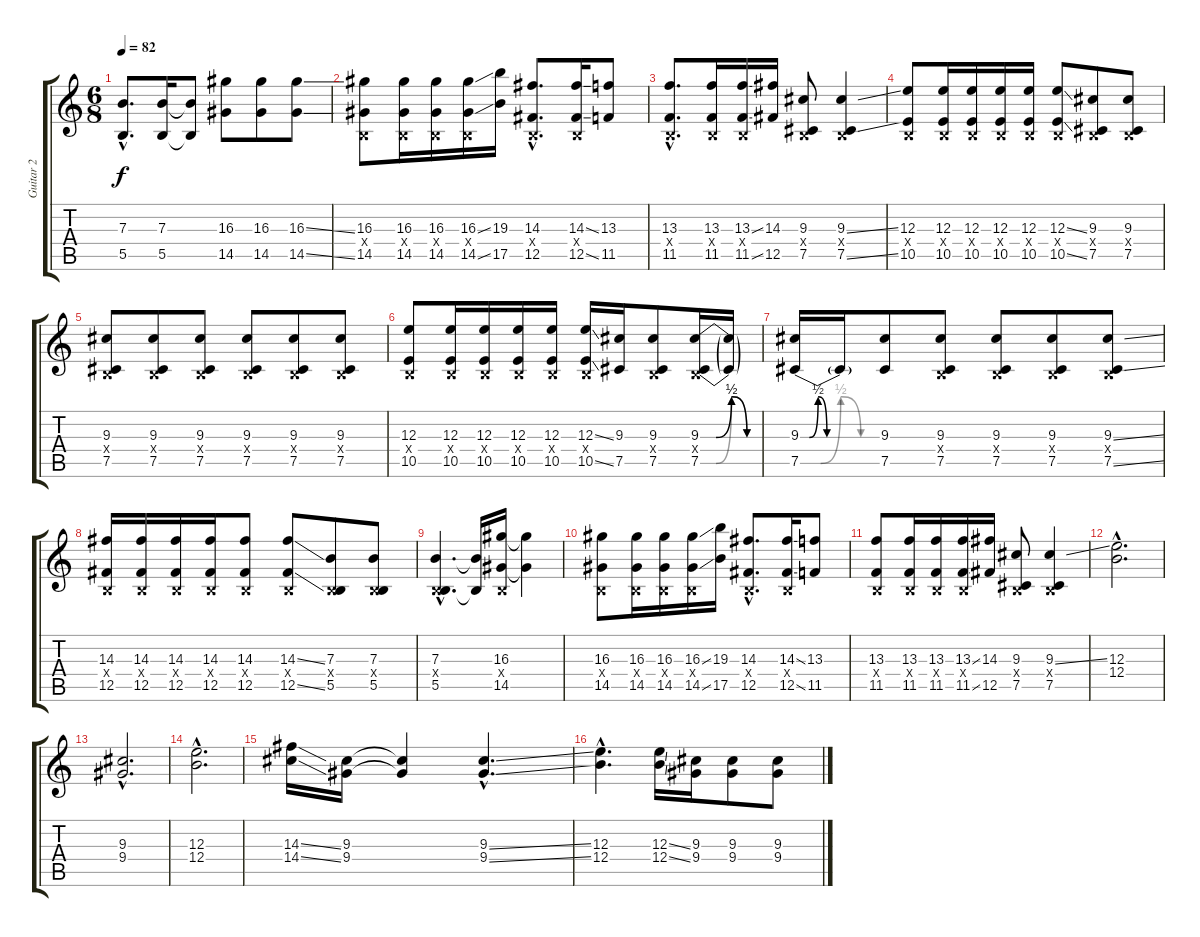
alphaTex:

\track ("Guitar 2" "Guitar 2") {instrument distortionguitar}
\staff {score tabs}
\tuning (Db4 Ab3 E3 B2 Gb2 B1) {hide}
\ts (6 8)
\tempo 82
\clef g2
\ks c
(7.3{hac} 5.5{hac}).8{d dy f} (7.3 5.5).16 (7.3{t} 5.5{t}).8 (16.3 14.5).8 (16.3 14.5).8 (16.3{ss} 14.5{ss}).8 |
(16.3 0.4{x} 14.5).8 (16.3 0.4{x} 14.5).16 (16.3 0.4{x} 14.5).16 (16.3{ss} 0.4{x} 14.5{ss}).16 (19.3 17.5).16 (14.3{hac} 0.4{hac x} 12.5{hac}).8{d} (14.3{ss} 0.4{x} 12.5{ss}).16 (13.3 11.5).8 |
(13.3{hac} 0.4{hac x} 11.5{hac}).8{d} (13.3 0.4{x} 11.5).16 (13.3{ss} 0.4{x} 11.5{ss}).16 (14.3 12.5).16 (9.3 0.4{x} 7.5).8 (9.3{ss} 0.4{x} 7.5{ss}).4 |
(12.3 0.4{x} 10.5).8 (12.3 0.4{x} 10.5).16 (12.3 0.4{x} 10.5).16 (12.3 0.4{x} 10.5).16 (12.3 0.4{x} 10.5).16 (12.3{ss} 0.4{x} 10.5{ss}).8 (9.3 0.4{x} 7.5).8 (9.3 0.4{x} 7.5).8 |
(9.3 0.4{x} 7.5).8 (9.3 0.4{x} 7.5).8 (9.3 0.4{x} 7.5).8 (9.3 0.4{x} 7.5).8 (9.3 0.4{x} 7.5).8 (9.3 0.4{x} 7.5).8 |
(12.3 0.4{x} 10.5).8 (12.3 0.4{x} 10.5).16 (12.3 0.4{x} 10.5).16 (12.3 0.4{x} 10.5).16 (12.3 0.4{x} 10.5).16 (12.3{ss} 0.4{x} 10.5{ss}).16 (9.3 7.5).16 (9.3 0.4{x} 7.5).8 (9.3{be (custom 0 0 15 0 30 2 45 0 60 0)} 0.4{x} 7.5{be (custom 0 0 15 0 30 2 45 0 60 0)}).16 (9.3{t} 7.5{t}).16 |
(9.3{be (custom 0 0 15 0 30 2 45 0 60 0)} 7.5{be (custom 0 0 15 0 30 2 45 0 60 0)}).16 7.5{t}.16 (9.3 7.5).8 (9.3 0.4{x} 7.5).8 (9.3 0.4{x} 7.5).8 (9.3 0.4{x} 7.5).8 (9.3{ss} 0.4{x} 7.5{ss}).8 |
(14.3 0.4{x} 12.5).16 (14.3 0.4{x} 12.5).16 (14.3 0.4{x} 12.5).16 (14.3 0.4{x} 12.5).16 (14.3 0.4{x} 12.5).8 (14.3{ss} 0.4{x} 12.5{ss}).8 (7.3 0.4{x} 5.5).8 (7.3 0.4{x} 5.5).8 |
(7.3{hac} 0.4{hac x} 5.5{hac}).4{d} (7.3{t} 5.5{t}).16 (16.3 0.4{x} 14.5).16 (16.3{t} 14.5{t}).4 |
(16.3 0.4{x} 14.5).8 (16.3 0.4{x} 14.5).16 (16.3 0.4{x} 14.5).16 (16.3{ss} 0.4{x} 14.5{ss}).16 (19.3 17.5).16 (14.3{hac} 0.4{hac x} 12.5{hac}).8{d} (14.3{ss} 0.4{x} 12.5{ss}).16 (13.3 11.5).8 |
(13.3 0.4{x} 11.5).8 (13.3 0.4{x} 11.5).16 (13.3 0.4{x} 11.5).16 (13.3{ss} 0.4{x} 11.5{ss}).16 (14.3 12.5).16 (9.3 0.4{x} 7.5).8 (9.3{ss} 0.4{x} 7.5).4 |
(12.3{hac} 12.4{hac}).2{d} |
(9.3{hac} 9.4{hac}).2{d} |
(12.3{hac} 12.4{hac}).2{d} |
(14.3{ss} 14.4{ss}).16 (9.3 9.4).16 (9.3{t} 9.4{t}).4 (9.3{ss hac} 9.4{ss hac}).4{d} |
(12.3{hac} 12.4{hac}).4{d} (12.3{ss} 12.4{ss}).16 (9.3 9.4).16 (9.3 9.4).8 (9.3{ss} 9.4{ss}).8
